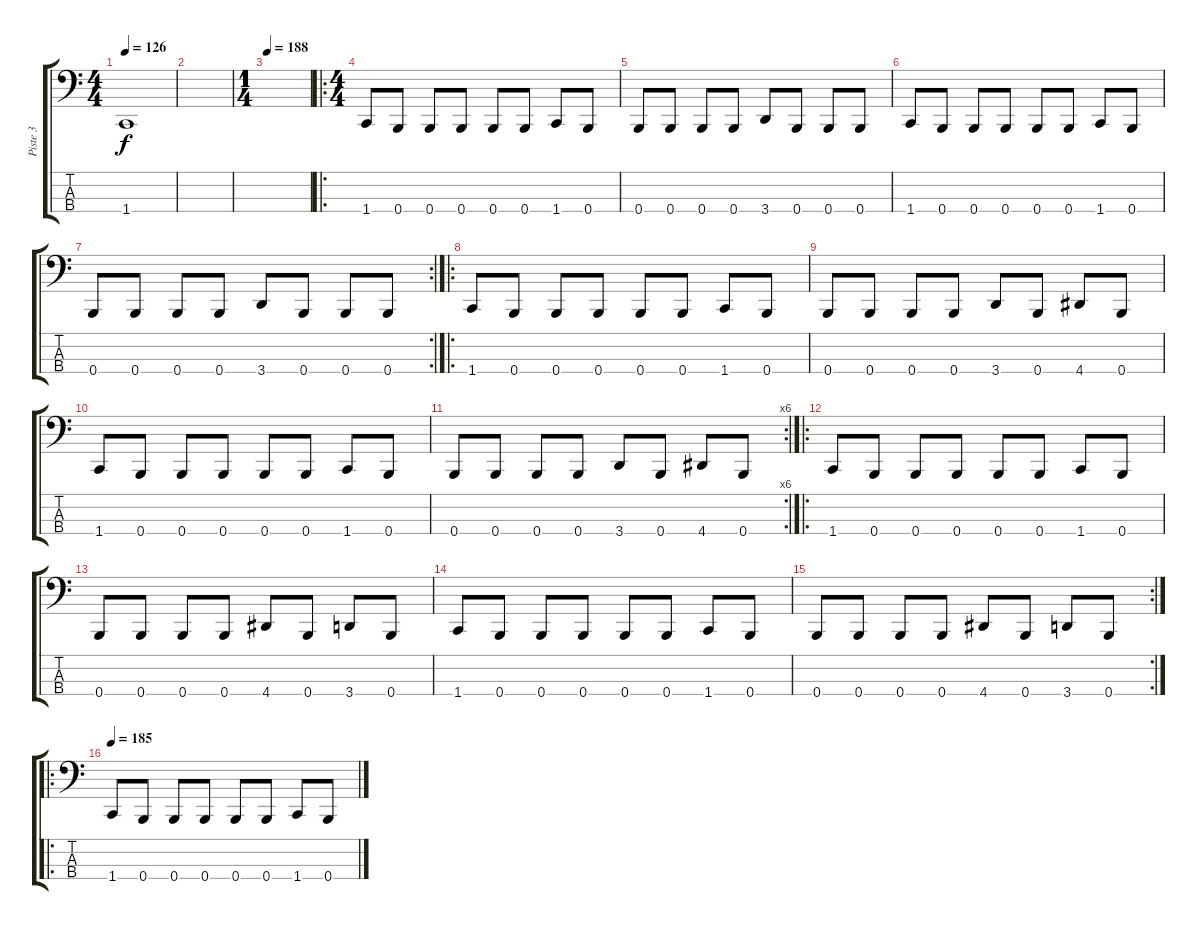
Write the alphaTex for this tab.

\track ("Piste 3" "Piste 3") {instrument electricbassfinger}
\staff {score tabs}
\tuning (E2 B1 Gb1 B0) {hide}
\ts (4 4)
\tempo 126
\clef f4
\ks c
1.4{t}.1{dy f} |
|
\ts (1 4)
\tempo 188
|
\ro
\ts (4 4)
1.4.8 0.4.8 0.4.8 0.4.8 0.4.8 0.4.8 1.4.8 0.4.8 |
0.4.8 0.4.8 0.4.8 0.4.8 3.4.8 0.4.8 0.4.8 0.4.8 |
1.4.8 0.4.8 0.4.8 0.4.8 0.4.8 0.4.8 1.4.8 0.4.8 |
\rc 2
0.4.8 0.4.8 0.4.8 0.4.8 3.4.8 0.4.8 0.4.8 0.4.8 |
\ro
1.4.8 0.4.8 0.4.8 0.4.8 0.4.8 0.4.8 1.4.8 0.4.8 |
0.4.8 0.4.8 0.4.8 0.4.8 3.4.8 0.4.8 4.4.8 0.4.8 |
1.4.8 0.4.8 0.4.8 0.4.8 0.4.8 0.4.8 1.4.8 0.4.8 |
\rc 6
0.4.8 0.4.8 0.4.8 0.4.8 3.4.8 0.4.8 4.4.8 0.4.8 |
\ro
1.4.8 0.4.8 0.4.8 0.4.8 0.4.8 0.4.8 1.4.8 0.4.8 |
0.4.8 0.4.8 0.4.8 0.4.8 4.4.8 0.4.8 3.4.8 0.4.8 |
1.4.8 0.4.8 0.4.8 0.4.8 0.4.8 0.4.8 1.4.8 0.4.8 |
\rc 2
0.4.8 0.4.8 0.4.8 0.4.8 4.4.8 0.4.8 3.4.8 0.4.8 |
\ro
\tempo 185
1.4.8 0.4.8 0.4.8 0.4.8 0.4.8 0.4.8 1.4.8 0.4.8
